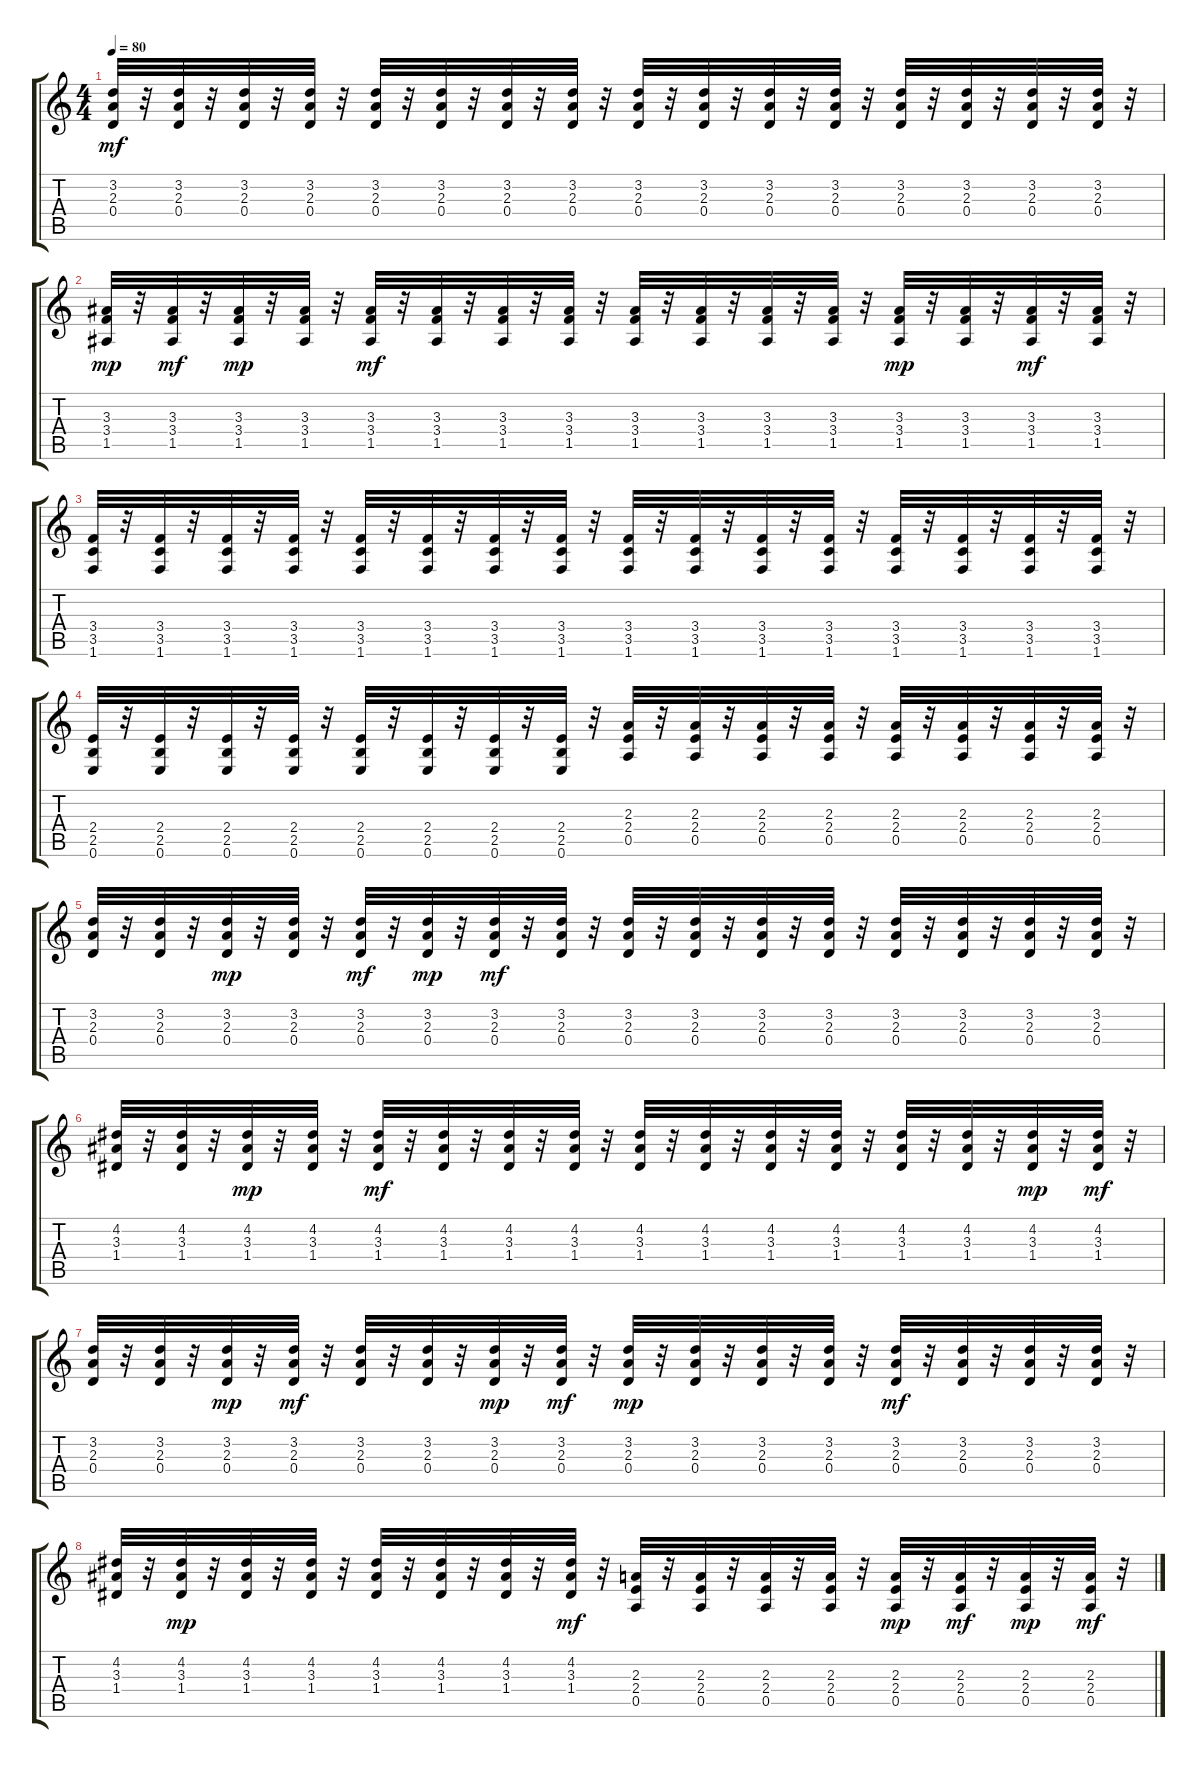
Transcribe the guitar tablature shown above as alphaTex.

\track "" {instrument distortionguitar}
\staff {score tabs}
\tuning (E4 B3 G3 D3 A2 E2) {hide}
\ts (4 4)
\tempo 80
\clef g2
\ks c
(3.2 2.3 0.4).32{dy mf} r.32 (3.2 2.3 0.4).32 r.32 (3.2 2.3 0.4).32 r.32 (3.2 2.3 0.4).32 r.32 (3.2 2.3 0.4).32 r.32 (3.2 2.3 0.4).32 r.32 (3.2 2.3 0.4).32 r.32 (3.2 2.3 0.4).32 r.32 (3.2 2.3 0.4).32 r.32 (3.2 2.3 0.4).32 r.32 (3.2 2.3 0.4).32 r.32 (3.2 2.3 0.4).32 r.32 (3.2 2.3 0.4).32 r.32 (3.2 2.3 0.4).32 r.32 (3.2 2.3 0.4).32 r.32 (3.2 2.3 0.4).32 r.32 |
(3.3 3.4 1.5).32{dy mp} r.32 (3.3 3.4 1.5).32{dy mf} r.32 (3.3 3.4 1.5).32{dy mp} r.32 (3.3 3.4 1.5).32 r.32 (3.3 3.4 1.5).32{dy mf} r.32 (3.3 3.4 1.5).32 r.32 (3.3 3.4 1.5).32 r.32 (3.3 3.4 1.5).32 r.32 (3.3 3.4 1.5).32 r.32 (3.3 3.4 1.5).32 r.32 (3.3 3.4 1.5).32 r.32 (3.3 3.4 1.5).32 r.32 (3.3 3.4 1.5).32{dy mp} r.32 (3.3 3.4 1.5).32 r.32 (3.3 3.4 1.5).32{dy mf} r.32 (3.3 3.4 1.5).32 r.32 |
(3.4 3.5 1.6).32 r.32 (3.4 3.5 1.6).32 r.32 (3.4 3.5 1.6).32 r.32 (3.4 3.5 1.6).32 r.32 (3.4 3.5 1.6).32 r.32 (3.4 3.5 1.6).32 r.32 (3.4 3.5 1.6).32 r.32 (3.4 3.5 1.6).32 r.32 (3.4 3.5 1.6).32 r.32 (3.4 3.5 1.6).32 r.32 (3.4 3.5 1.6).32 r.32 (3.4 3.5 1.6).32 r.32 (3.4 3.5 1.6).32 r.32 (3.4 3.5 1.6).32 r.32 (3.4 3.5 1.6).32 r.32 (3.4 3.5 1.6).32 r.32 |
(2.4 2.5 0.6).32 r.32 (2.4 2.5 0.6).32 r.32 (2.4 2.5 0.6).32 r.32 (2.4 2.5 0.6).32 r.32 (2.4 2.5 0.6).32 r.32 (2.4 2.5 0.6).32 r.32 (2.4 2.5 0.6).32 r.32 (2.4 2.5 0.6).32 r.32 (2.3 2.4 0.5).32 r.32 (2.3 2.4 0.5).32 r.32 (2.3 2.4 0.5).32 r.32 (2.3 2.4 0.5).32 r.32 (2.3 2.4 0.5).32 r.32 (2.3 2.4 0.5).32 r.32 (2.3 2.4 0.5).32 r.32 (2.3 2.4 0.5).32 r.32 |
(3.2 2.3 0.4).32 r.32 (3.2 2.3 0.4).32 r.32 (3.2 2.3 0.4).32{dy mp} r.32 (3.2 2.3 0.4).32 r.32 (3.2 2.3 0.4).32{dy mf} r.32 (3.2 2.3 0.4).32{dy mp} r.32 (3.2 2.3 0.4).32{dy mf} r.32 (3.2 2.3 0.4).32 r.32 (3.2 2.3 0.4).32 r.32 (3.2 2.3 0.4).32 r.32 (3.2 2.3 0.4).32 r.32 (3.2 2.3 0.4).32 r.32 (3.2 2.3 0.4).32 r.32 (3.2 2.3 0.4).32 r.32 (3.2 2.3 0.4).32 r.32 (3.2 2.3 0.4).32 r.32 |
(4.2 3.3 1.4).32 r.32 (4.2 3.3 1.4).32 r.32 (4.2 3.3 1.4).32{dy mp} r.32 (4.2 3.3 1.4).32 r.32 (4.2 3.3 1.4).32{dy mf} r.32 (4.2 3.3 1.4).32 r.32 (4.2 3.3 1.4).32 r.32 (4.2 3.3 1.4).32 r.32 (4.2 3.3 1.4).32 r.32 (4.2 3.3 1.4).32 r.32 (4.2 3.3 1.4).32 r.32 (4.2 3.3 1.4).32 r.32 (4.2 3.3 1.4).32 r.32 (4.2 3.3 1.4).32 r.32 (4.2 3.3 1.4).32{dy mp} r.32 (4.2 3.3 1.4).32{dy mf} r.32 |
(3.2 2.3 0.4).32 r.32 (3.2 2.3 0.4).32 r.32 (3.2 2.3 0.4).32{dy mp} r.32 (3.2 2.3 0.4).32{dy mf} r.32 (3.2 2.3 0.4).32 r.32 (3.2 2.3 0.4).32 r.32 (3.2 2.3 0.4).32{dy mp} r.32 (3.2 2.3 0.4).32{dy mf} r.32 (3.2 2.3 0.4).32{dy mp} r.32 (3.2 2.3 0.4).32 r.32 (3.2 2.3 0.4).32 r.32 (3.2 2.3 0.4).32 r.32 (3.2 2.3 0.4).32{dy mf} r.32 (3.2 2.3 0.4).32 r.32 (3.2 2.3 0.4).32 r.32 (3.2 2.3 0.4).32 r.32 |
(4.2 3.3 1.4).32 r.32 (4.2 3.3 1.4).32{dy mp} r.32 (4.2 3.3 1.4).32 r.32 (4.2 3.3 1.4).32 r.32 (4.2 3.3 1.4).32 r.32 (4.2 3.3 1.4).32 r.32 (4.2 3.3 1.4).32 r.32 (4.2 3.3 1.4).32{dy mf} r.32 (2.3 2.4 0.5).32 r.32 (2.3 2.4 0.5).32 r.32 (2.3 2.4 0.5).32 r.32 (2.3 2.4 0.5).32 r.32 (2.3 2.4 0.5).32{dy mp} r.32 (2.3 2.4 0.5).32{dy mf} r.32 (2.3 2.4 0.5).32{dy mp} r.32 (2.3 2.4 0.5).32{dy mf} r.32
